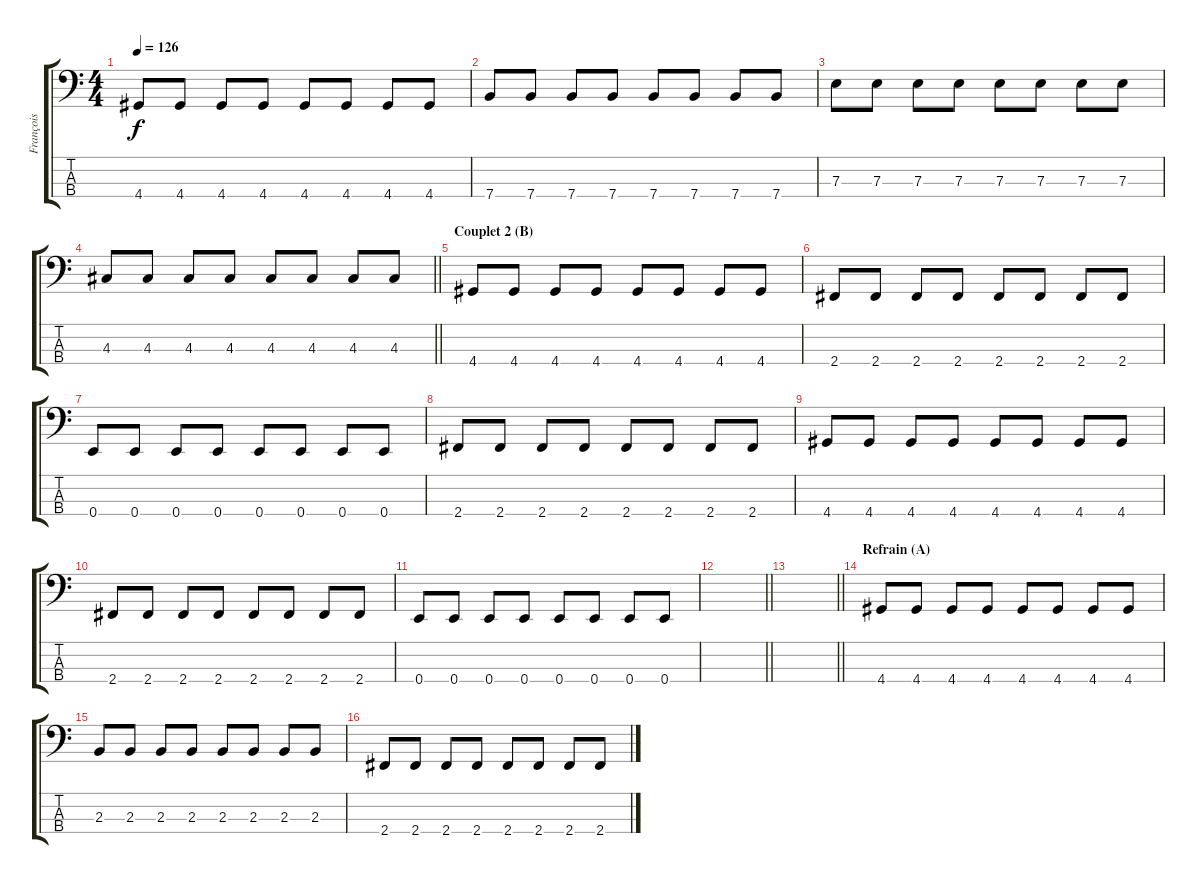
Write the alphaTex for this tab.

\track ("François" "François") {instrument electricbassfinger}
\staff {score tabs}
\tuning (G2 D2 A1 E1) {hide}
\ts (4 4)
\tempo 126
\clef f4
\ks c
4.4.8{dy f} 4.4.8 4.4.8 4.4.8 4.4.8 4.4.8 4.4.8 4.4.8 |
7.4.8 7.4.8 7.4.8 7.4.8 7.4.8 7.4.8 7.4.8 7.4.8 |
7.3.8 7.3.8 7.3.8 7.3.8 7.3.8 7.3.8 7.3.8 7.3.8 |
\barLineRight lightlight
4.3.8 4.3.8 4.3.8 4.3.8 4.3.8 4.3.8 4.3.8 4.3.8 |
\section ("" "Couplet 2 (B)")
4.4.8 4.4.8 4.4.8 4.4.8 4.4.8 4.4.8 4.4.8 4.4.8 |
2.4.8 2.4.8 2.4.8 2.4.8 2.4.8 2.4.8 2.4.8 2.4.8 |
0.4.8 0.4.8 0.4.8 0.4.8 0.4.8 0.4.8 0.4.8 0.4.8 |
2.4.8 2.4.8 2.4.8 2.4.8 2.4.8 2.4.8 2.4.8 2.4.8 |
4.4.8 4.4.8 4.4.8 4.4.8 4.4.8 4.4.8 4.4.8 4.4.8 |
2.4.8 2.4.8 2.4.8 2.4.8 2.4.8 2.4.8 2.4.8 2.4.8 |
0.4.8 0.4.8 0.4.8 0.4.8 0.4.8 0.4.8 0.4.8 0.4.8 |
\barLineRight lightlight
|
\barLineRight lightlight
|
\section ("" "Refrain (A)")
4.4.8 4.4.8 4.4.8 4.4.8 4.4.8 4.4.8 4.4.8 4.4.8 |
2.3.8 2.3.8 2.3.8 2.3.8 2.3.8 2.3.8 2.3.8 2.3.8 |
2.4.8 2.4.8 2.4.8 2.4.8 2.4.8 2.4.8 2.4.8 2.4.8
